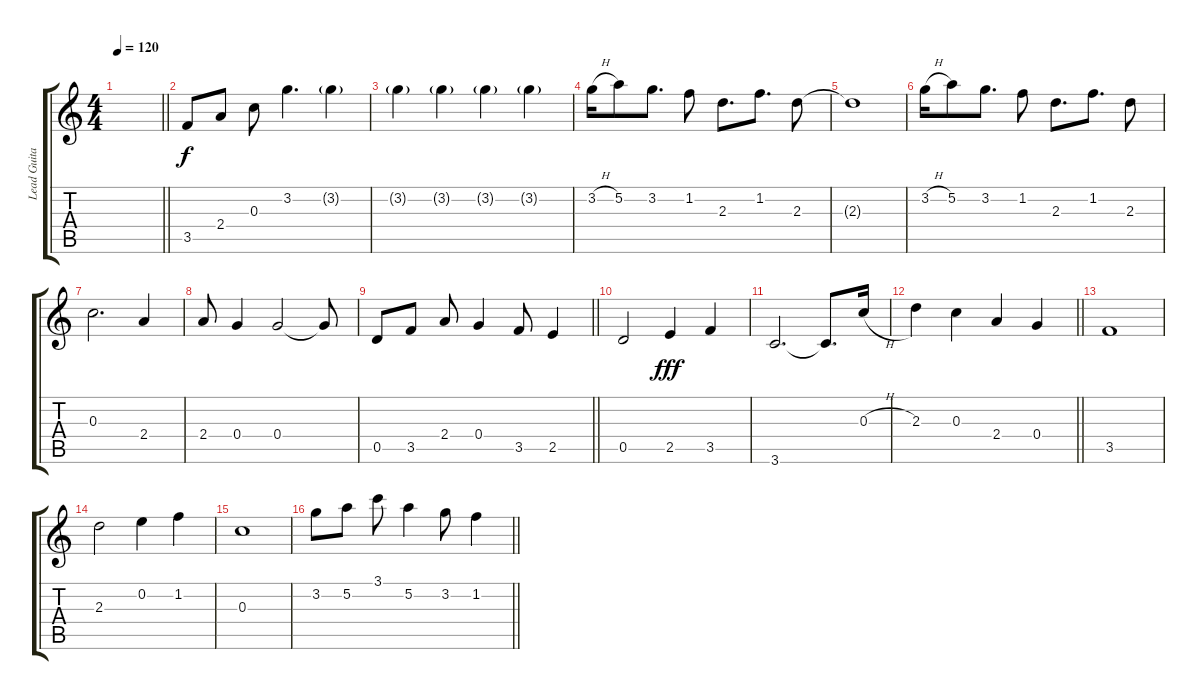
\track ("Lead Guitar" "Lead Guita") {instrument electricguitarclean}
\staff {score tabs}
\tuning (A4 E4 C4 G3 D3 A2) {hide}
\ts (4 4)
\tempo 120
\clef g2
\barLineRight lightlight
\ks c
|
3.5.8{instrument electricguitarjazz} 2.4.8 0.3.8 3.2.4{d} 3.2{g}.4 |
3.2{g}.4 3.2{g}.4 3.2{g}.4 3.2{g}.4 |
3.2{h}.16 5.2.8 3.2.8{d} 1.2.8 2.3.8{d} 1.2.8{d} 2.3.8 |
2.3{t}.1 |
3.2{h}.16 5.2.8 3.2.8{d} 1.2.8 2.3.8{d} 1.2.8{d} 2.3.8 |
0.3.2{d} 2.4.4 |
2.4.8 0.4.4 0.4.2 0.4{t}.8 |
\barLineRight lightlight
0.5.8 3.5.8 2.4.8 0.4.4 3.5.8 2.5.4 |
0.5.2{dy f} 2.5.4{dy fff} 3.5.4 |
3.6.2{d} 3.6{t}.8{d} 0.3{h}.16 |
\barLineRight lightlight
2.3.4 0.3.4 2.4.4 0.4.4 |
3.5.1 |
2.3.2 0.2.4 1.2.4 |
0.3.1 |
\barLineRight lightlight
3.2.8 5.2.8 3.1.8 5.2.4 3.2.8 1.2.4
